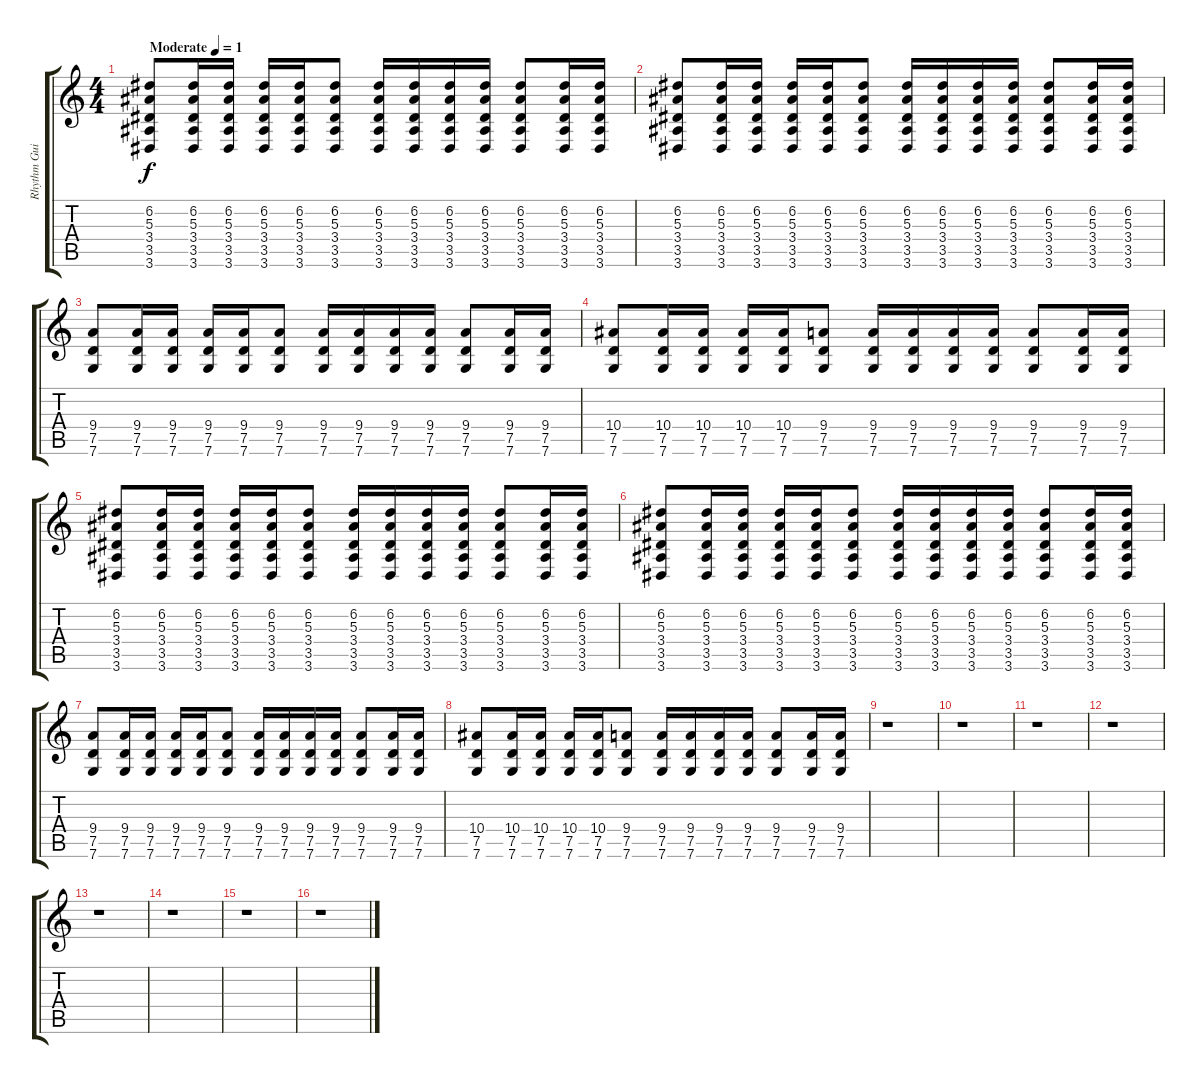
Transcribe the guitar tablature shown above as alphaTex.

\track ("Rhythm Guitar 2" "Rhythm Gui") {instrument electricguitarclean}
\staff {score tabs}
\tuning (D4 A3 F3 C3 G2 C2) {hide}
\ts (4 4)
\tempo (1 "Moderate")
\clef g2
\ks c
(6.2 5.3 3.4 3.5 3.6).8{dy f instrument electricguitarclean} (6.2 5.3 3.4 3.5 3.6).16 (6.2 5.3 3.4 3.5 3.6).16 (6.2 5.3 3.4 3.5 3.6).16 (6.2 5.3 3.4 3.5 3.6).16 (6.2 5.3 3.4 3.5 3.6).8 (6.2 5.3 3.4 3.5 3.6).16 (6.2 5.3 3.4 3.5 3.6).16 (6.2 5.3 3.4 3.5 3.6).16 (6.2 5.3 3.4 3.5 3.6).16 (6.2 5.3 3.4 3.5 3.6).8 (6.2 5.3 3.4 3.5 3.6).16 (6.2 5.3 3.4 3.5 3.6).16 |
(6.2 5.3 3.4 3.5 3.6).8 (6.2 5.3 3.4 3.5 3.6).16 (6.2 5.3 3.4 3.5 3.6).16 (6.2 5.3 3.4 3.5 3.6).16 (6.2 5.3 3.4 3.5 3.6).16 (6.2 5.3 3.4 3.5 3.6).8 (6.2 5.3 3.4 3.5 3.6).16 (6.2 5.3 3.4 3.5 3.6).16 (6.2 5.3 3.4 3.5 3.6).16 (6.2 5.3 3.4 3.5 3.6).16 (6.2 5.3 3.4 3.5 3.6).8 (6.2 5.3 3.4 3.5 3.6).16 (6.2 5.3 3.4 3.5 3.6).16 |
(9.4 7.5 7.6).8 (9.4 7.5 7.6).16 (9.4 7.5 7.6).16 (9.4 7.5 7.6).16 (9.4 7.5 7.6).16 (9.4 7.5 7.6).8 (9.4 7.5 7.6).16 (9.4 7.5 7.6).16 (9.4 7.5 7.6).16 (9.4 7.5 7.6).16 (9.4 7.5 7.6).8 (9.4 7.5 7.6).16 (9.4 7.5 7.6).16 |
(10.4 7.5 7.6).8 (10.4 7.5 7.6).16 (10.4 7.5 7.6).16 (10.4 7.5 7.6).16 (10.4 7.5 7.6).16 (9.4 7.5 7.6).8 (9.4 7.5 7.6).16 (9.4 7.5 7.6).16 (9.4 7.5 7.6).16 (9.4 7.5 7.6).16 (9.4 7.5 7.6).8 (9.4 7.5 7.6).16 (9.4 7.5 7.6).16 |
(6.2 5.3 3.4 3.5 3.6).8 (6.2 5.3 3.4 3.5 3.6).16 (6.2 5.3 3.4 3.5 3.6).16 (6.2 5.3 3.4 3.5 3.6).16 (6.2 5.3 3.4 3.5 3.6).16 (6.2 5.3 3.4 3.5 3.6).8 (6.2 5.3 3.4 3.5 3.6).16 (6.2 5.3 3.4 3.5 3.6).16 (6.2 5.3 3.4 3.5 3.6).16 (6.2 5.3 3.4 3.5 3.6).16 (6.2 5.3 3.4 3.5 3.6).8 (6.2 5.3 3.4 3.5 3.6).16 (6.2 5.3 3.4 3.5 3.6).16 |
(6.2 5.3 3.4 3.5 3.6).8 (6.2 5.3 3.4 3.5 3.6).16 (6.2 5.3 3.4 3.5 3.6).16 (6.2 5.3 3.4 3.5 3.6).16 (6.2 5.3 3.4 3.5 3.6).16 (6.2 5.3 3.4 3.5 3.6).8 (6.2 5.3 3.4 3.5 3.6).16 (6.2 5.3 3.4 3.5 3.6).16 (6.2 5.3 3.4 3.5 3.6).16 (6.2 5.3 3.4 3.5 3.6).16 (6.2 5.3 3.4 3.5 3.6).8 (6.2 5.3 3.4 3.5 3.6).16 (6.2 5.3 3.4 3.5 3.6).16 |
(9.4 7.5 7.6).8 (9.4 7.5 7.6).16 (9.4 7.5 7.6).16 (9.4 7.5 7.6).16 (9.4 7.5 7.6).16 (9.4 7.5 7.6).8 (9.4 7.5 7.6).16 (9.4 7.5 7.6).16 (9.4 7.5 7.6).16 (9.4 7.5 7.6).16 (9.4 7.5 7.6).8 (9.4 7.5 7.6).16 (9.4 7.5 7.6).16 |
(10.4 7.5 7.6).8 (10.4 7.5 7.6).16 (10.4 7.5 7.6).16 (10.4 7.5 7.6).16 (10.4 7.5 7.6).16 (9.4 7.5 7.6).8 (9.4 7.5 7.6).16 (9.4 7.5 7.6).16 (9.4 7.5 7.6).16 (9.4 7.5 7.6).16 (9.4 7.5 7.6).8 (9.4 7.5 7.6).16 (9.4 7.5 7.6).16 |
r.1 |
r.1 |
r.1 |
r.1 |
r.1 |
r.1 |
r.1 |
r.1
